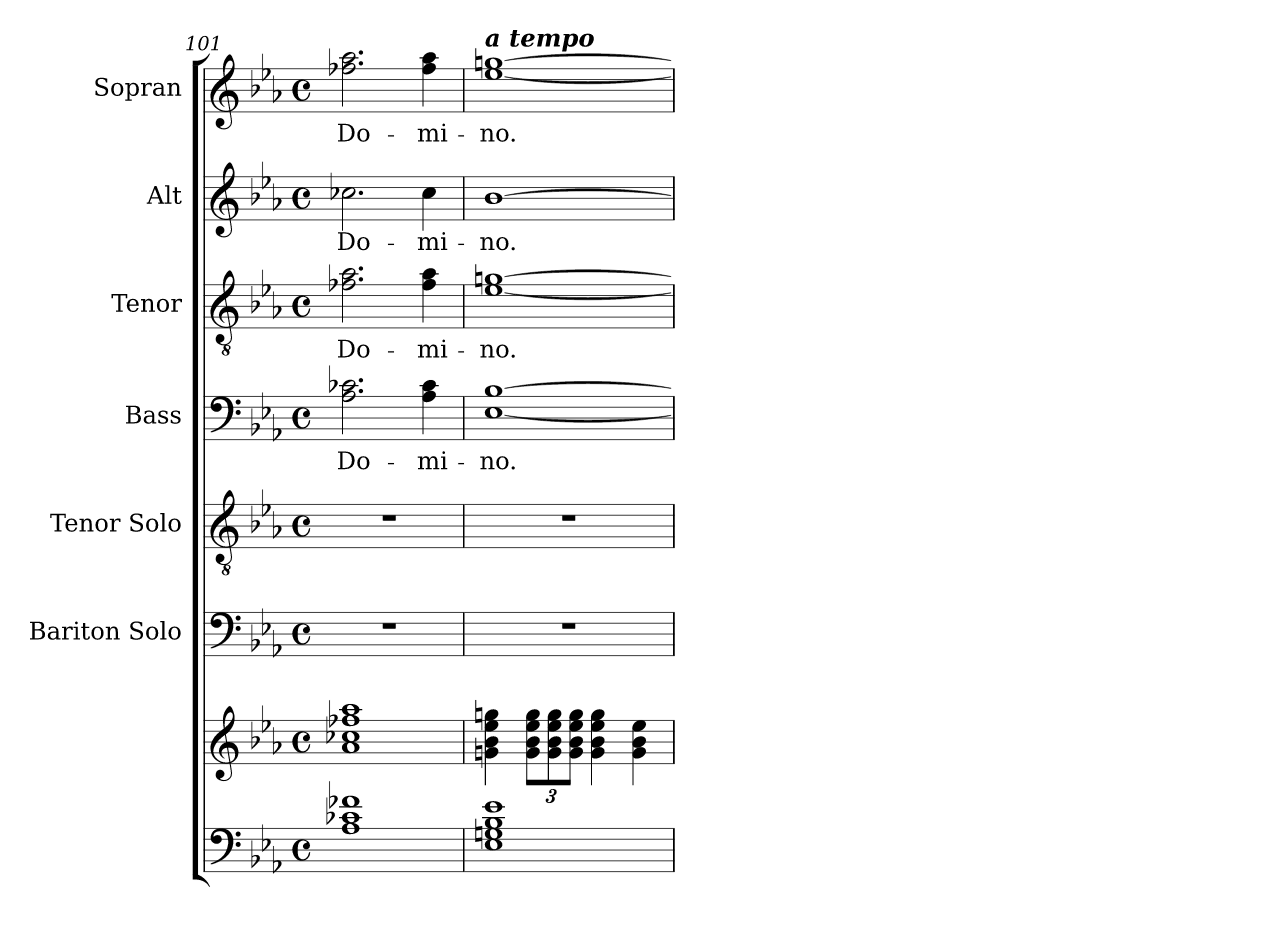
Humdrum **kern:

**kern	**kern	**kern	**kern	**kern	**text	**kern	**text	**kern	**text	**kern	**text
*part7	*part7	*part6	*part5	*part4	*part4	*part3	*part3	*part2	*part2	*part1	*part1
*staff8	*staff7	*staff6	*staff5	*staff4	*staff4	*staff3	*staff3	*staff2	*staff2	*staff1	*staff1
*	*	*I"Bariton Solo	*I"Tenor Solo	*I"Bass	*	*I"Tenor	*	*I"Alt	*	*I"Sopran	*
*	*	*	*	*I'B.	*	*I'T.	*	*I'A.	*	*I'S.	*
*clefF4	*clefG2	*clefF4	*clefGv2	*clefF4	*	*clefGv2	*	*clefG2	*	*clefG2	*
*k[b-e-a-]	*k[b-e-a-]	*k[b-e-a-]	*k[b-e-a-]	*k[b-e-a-]	*	*k[b-e-a-]	*	*k[b-e-a-]	*	*k[b-e-a-]	*
*E-:	*E-:	*E-:	*E-:	*E-:	*	*E-:	*	*E-:	*	*E-:	*
*M4/4	*M4/4	*M4/4	*M4/4	*M4/4	*	*M4/4	*	*M4/4	*	*M4/4	*
*met(c)	*met(c)	*met(c)	*met(c)	*met(c)	*	*met(c)	*	*met(c)	*	*met(c)	*
=101	=101	=101	=101	=101	=101	=101	=101	=101	=101	=101	=101
!	!	!	!	!	!LO:LY:b	!	!LO:LY:b	!	!LO:LY:b	!	!LO:LY:b
1A- 1c-X 1f-X	1a- 1cc-X 1ff-X 1aa-	1r	1r	2.A-\ 2.c-X\	Do-	2.f-X\ 2.a-\	Do-	2.cc-X\	Do-	2.ff-X\ 2.aa-\	Do-
!	!	!	!	!	!LO:LY:b	!	!LO:LY:b	!	!LO:LY:b	!	!LO:LY:b
.	.	.	.	4A-\ 4c-\	-mi-	4f-\ 4a-\	-mi-	4cc-\	-mi-	4ff-\ 4aa-\	-mi-
=102	=102	=102	=102	=102	=102	=102	=102	=102	=102	=102	=102
!	!	!	!	!	!	!	!	!	!	!LO:TX:a:Bi:t=a tempo	!
!	!	!	!	!	!LO:LY:b	!	!LO:LY:b	!	!LO:LY:b	!	!LO:LY:b
1E- 1Gn 1B- 1e-	4gn\ 4b-\ 4ee-\ 4ggn\	1r	1r	[1E- [1B-	-no.	[1e- [1gn	-no.	[1b-	-no.	[1ee- [1ggn	-no.
.	12g\ 12b-\ 12ee-\ 12gg\L	.	.	.	.	.	.	.	.	.	.
.	12g\ 12b-\ 12ee-\ 12gg\	.	.	.	.	.	.	.	.	.	.
.	12g\ 12b-\ 12ee-\ 12gg\J	.	.	.	.	.	.	.	.	.	.
.	4g\ 4b-\ 4ee-\ 4gg\	.	.	.	.	.	.	.	.	.	.
.	4g\ 4b-\ 4ee-\	.	.	.	.	.	.	.	.	.	.
=	=	=	=	=	=	=	=	=	=	=	=
*-	*-	*-	*-	*-	*-	*-	*-	*-	*-	*-	*-
